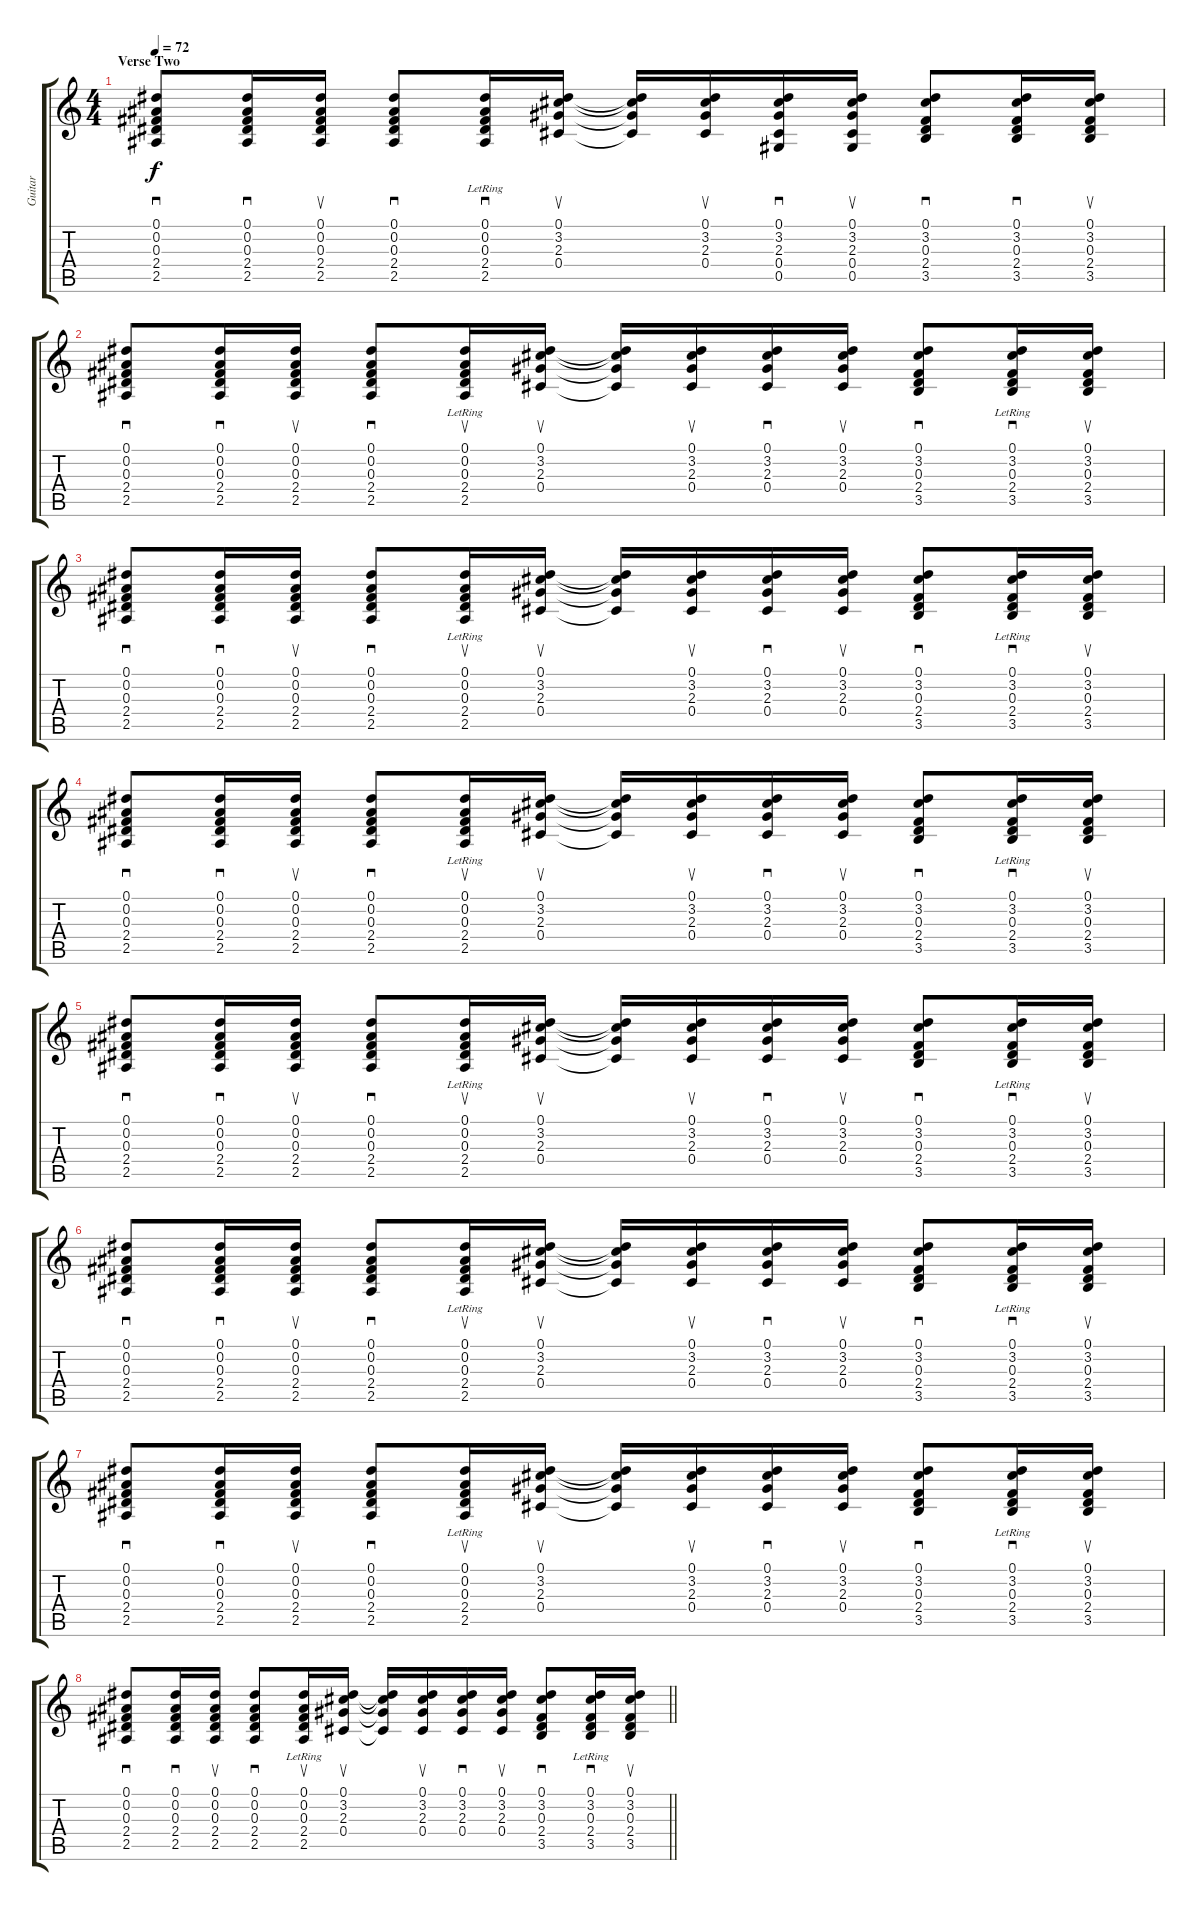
\track ("Guitar" "Guitar") {instrument acousticguitarsteel}
\staff {score tabs}
\tuning (Eb4 Bb3 Gb3 Db3 Ab2 Eb2) {hide}
\ts (4 4)
\section ("" "Verse Two")
\tempo 72
\clef g2
\ks c
(0.1 0.2 0.3 2.4 2.5).8{sd dy f} (0.1 0.2 0.3 2.4 2.5).16{sd} (0.1 0.2 0.3 2.4 2.5).16{su} (0.1 0.2 0.3 2.4 2.5).8{sd} (0.1 0.2 0.3 2.4 2.5{lr}).16{sd} (0.1 3.2 2.3 0.4).16{su} (0.1{t} 3.2{t} 2.3{t} 0.4{t}).16 (0.1 3.2 2.3 0.4).16{su} (0.1 3.2 2.3 0.4 0.5).16{sd} (0.1 3.2 2.3 0.4 0.5).16{su} (0.1 3.2 0.3 2.4 3.5).8{sd} (0.1 3.2 0.3 2.4 3.5).16{sd} (0.1 3.2 0.3 2.4 3.5).16{su} |
(0.1 0.2 0.3 2.4 2.5).8{sd} (0.1 0.2 0.3 2.4 2.5).16{sd} (0.1 0.2 0.3 2.4 2.5).16{su} (0.1 0.2 0.3 2.4 2.5).8{sd} (0.1 0.2 0.3 2.4 2.5{lr}).16{su} (0.1 3.2 2.3 0.4).16{su} (0.1{t} 3.2{t} 2.3{t} 0.4{t}).16 (0.1 3.2 2.3 0.4).16{su} (0.1 3.2 2.3 0.4).16{sd} (0.1 3.2 2.3 0.4).16{su} (0.1 3.2 0.3 2.4 3.5).8{sd} (0.1{lr} 3.2 0.3 2.4 3.5).16{sd} (0.1 3.2 0.3 2.4 3.5).16{su} |
(0.1 0.2 0.3 2.4 2.5).8{sd} (0.1 0.2 0.3 2.4 2.5).16{sd} (0.1 0.2 0.3 2.4 2.5).16{su} (0.1 0.2 0.3 2.4 2.5).8{sd} (0.1 0.2 0.3 2.4 2.5{lr}).16{su} (0.1 3.2 2.3 0.4).16{su} (0.1{t} 3.2{t} 2.3{t} 0.4{t}).16 (0.1 3.2 2.3 0.4).16{su} (0.1 3.2 2.3 0.4).16{sd} (0.1 3.2 2.3 0.4).16{su} (0.1 3.2 0.3 2.4 3.5).8{sd} (0.1{lr} 3.2 0.3 2.4 3.5).16{sd} (0.1 3.2 0.3 2.4 3.5).16{su} |
(0.1 0.2 0.3 2.4 2.5).8{sd} (0.1 0.2 0.3 2.4 2.5).16{sd} (0.1 0.2 0.3 2.4 2.5).16{su} (0.1 0.2 0.3 2.4 2.5).8{sd} (0.1 0.2 0.3 2.4 2.5{lr}).16{su} (0.1 3.2 2.3 0.4).16{su} (0.1{t} 3.2{t} 2.3{t} 0.4{t}).16 (0.1 3.2 2.3 0.4).16{su} (0.1 3.2 2.3 0.4).16{sd} (0.1 3.2 2.3 0.4).16{su} (0.1 3.2 0.3 2.4 3.5).8{sd} (0.1{lr} 3.2 0.3 2.4 3.5).16{sd} (0.1 3.2 0.3 2.4 3.5).16{su} |
(0.1 0.2 0.3 2.4 2.5).8{sd} (0.1 0.2 0.3 2.4 2.5).16{sd} (0.1 0.2 0.3 2.4 2.5).16{su} (0.1 0.2 0.3 2.4 2.5).8{sd} (0.1 0.2 0.3 2.4 2.5{lr}).16{su} (0.1 3.2 2.3 0.4).16{su} (0.1{t} 3.2{t} 2.3{t} 0.4{t}).16 (0.1 3.2 2.3 0.4).16{su} (0.1 3.2 2.3 0.4).16{sd} (0.1 3.2 2.3 0.4).16{su} (0.1 3.2 0.3 2.4 3.5).8{sd} (0.1{lr} 3.2 0.3 2.4 3.5).16{sd} (0.1 3.2 0.3 2.4 3.5).16{su} |
(0.1 0.2 0.3 2.4 2.5).8{sd} (0.1 0.2 0.3 2.4 2.5).16{sd} (0.1 0.2 0.3 2.4 2.5).16{su} (0.1 0.2 0.3 2.4 2.5).8{sd} (0.1 0.2 0.3 2.4 2.5{lr}).16{su} (0.1 3.2 2.3 0.4).16{su} (0.1{t} 3.2{t} 2.3{t} 0.4{t}).16 (0.1 3.2 2.3 0.4).16{su} (0.1 3.2 2.3 0.4).16{sd} (0.1 3.2 2.3 0.4).16{su} (0.1 3.2 0.3 2.4 3.5).8{sd} (0.1{lr} 3.2 0.3 2.4 3.5).16{sd} (0.1 3.2 0.3 2.4 3.5).16{su} |
(0.1 0.2 0.3 2.4 2.5).8{sd} (0.1 0.2 0.3 2.4 2.5).16{sd} (0.1 0.2 0.3 2.4 2.5).16{su} (0.1 0.2 0.3 2.4 2.5).8{sd} (0.1 0.2 0.3 2.4 2.5{lr}).16{su} (0.1 3.2 2.3 0.4).16{su} (0.1{t} 3.2{t} 2.3{t} 0.4{t}).16 (0.1 3.2 2.3 0.4).16{su} (0.1 3.2 2.3 0.4).16{sd} (0.1 3.2 2.3 0.4).16{su} (0.1 3.2 0.3 2.4 3.5).8{sd} (0.1{lr} 3.2 0.3 2.4 3.5).16{sd} (0.1 3.2 0.3 2.4 3.5).16{su} |
\barLineRight lightlight
(0.1 0.2 0.3 2.4 2.5).8{sd} (0.1 0.2 0.3 2.4 2.5).16{sd} (0.1 0.2 0.3 2.4 2.5).16{su} (0.1 0.2 0.3 2.4 2.5).8{sd} (0.1 0.2 0.3 2.4 2.5{lr}).16{su} (0.1 3.2 2.3 0.4).16{su} (0.1{t} 3.2{t} 2.3{t} 0.4{t}).16 (0.1 3.2 2.3 0.4).16{su} (0.1 3.2 2.3 0.4).16{sd} (0.1 3.2 2.3 0.4).16{su} (0.1 3.2 0.3 2.4 3.5).8{sd} (0.1{lr} 3.2 0.3 2.4 3.5).16{sd} (0.1 3.2 0.3 2.4 3.5).16{su}
